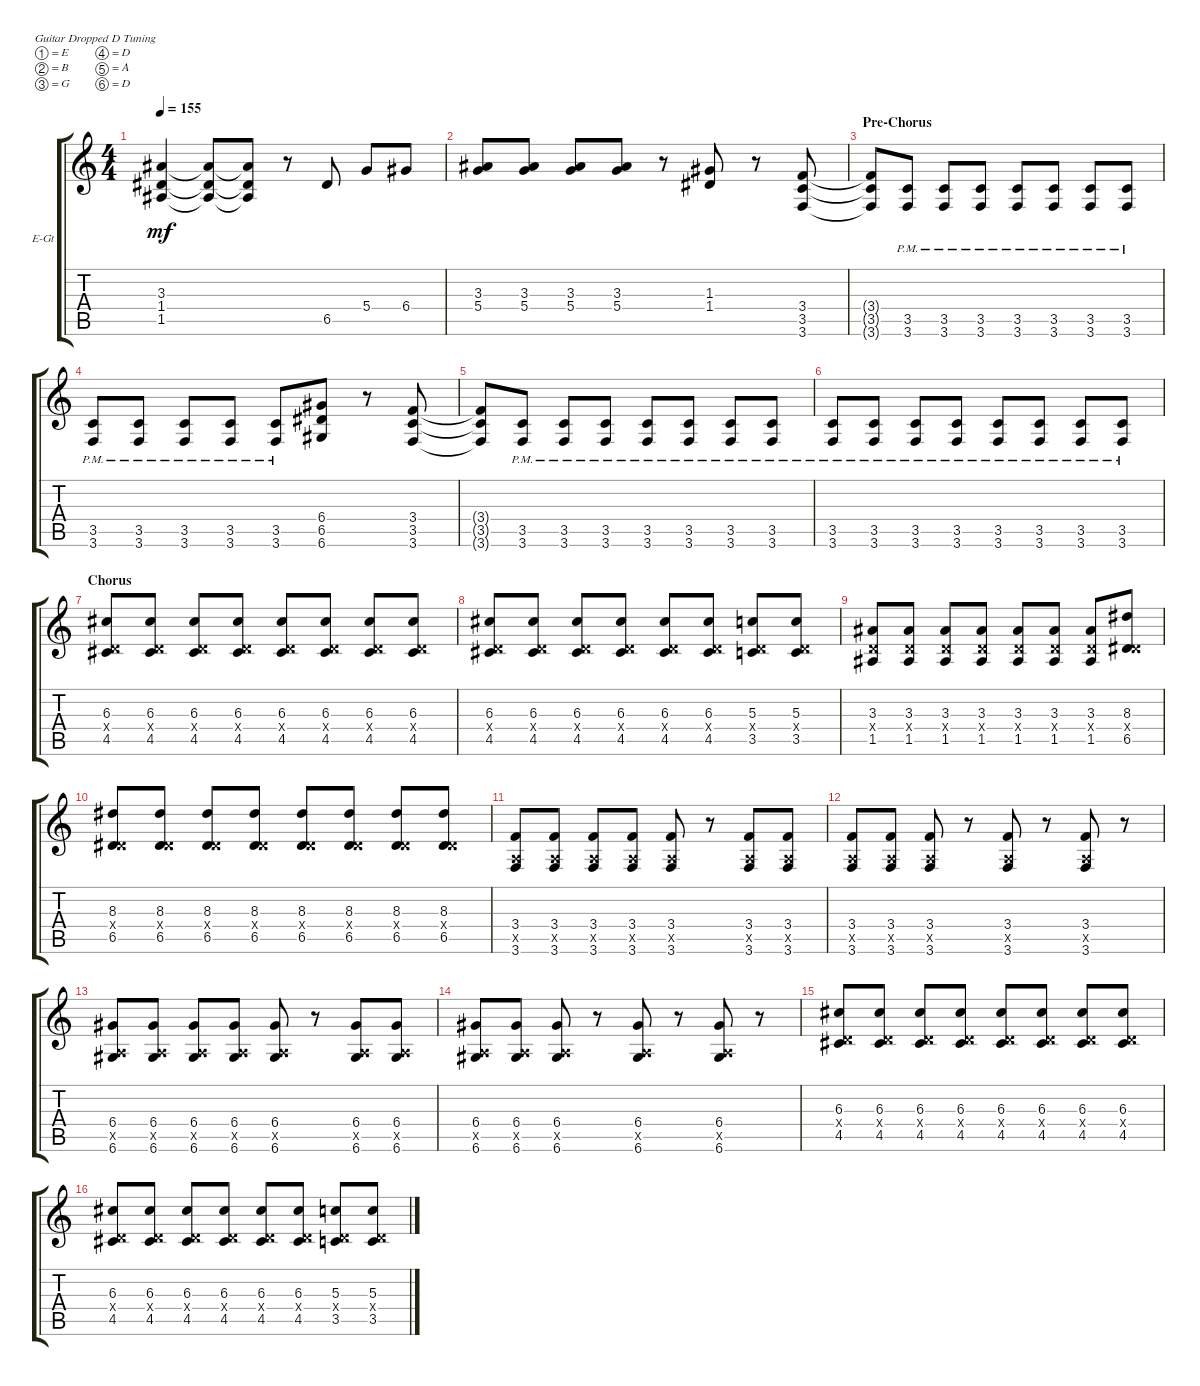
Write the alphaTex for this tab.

\defaultSystemsLayout 4
\bracketExtendMode groupsimilarinstruments
\firstSystemTrackNameOrientation horizontal
\otherSystemsTrackNameOrientation horizontal
\track ("Jack" "E-Gt") {instrument distortionguitar}
\staff {score tabs}
\tuning (E4 B3 G3 D3 A2 D2)
\ts (4 4)
\tempo 155
\clef g2
\ks c
(3.3{t} 1.5{t} 1.4{t}).4{dy mf} (1.5{t} 1.4{t} 3.3{t}).8 (1.5{t} 1.4{t} 3.3{t}).8 r.8 6.5.8 5.4.8 6.4.8 |
(3.3 5.4).8 (3.3 5.4).8 (3.3 5.4).8 (3.3 5.4).8 r.8 (1.4 1.3).8 r.8 (3.4 3.5 3.6).8 |
\section ("" "Pre-Chorus")
(3.6{t} 3.5{t} 3.4{t}).8 (3.6{pm} 3.5{pm}).8 (3.6{pm} 3.5{pm}).8 (3.6{pm} 3.5{pm}).8 (3.5{pm} 3.6{pm}).8 (3.6{pm} 3.5{pm}).8 (3.5{pm} 3.6{pm}).8 (3.6{pm} 3.5{pm}).8 |
(3.6{pm} 3.5{pm}).8 (3.5{pm} 3.6{pm}).8 (3.6{pm} 3.5{pm}).8 (3.5{pm} 3.6{pm}).8 (3.6{pm} 3.5{pm}).8 (6.5 6.6 6.4).8 r.8 (3.5 3.6 3.4).8 |
(3.6{t} 3.5{t} 3.4{t}).8 (3.6{pm} 3.5{pm}).8 (3.5{pm} 3.6{pm}).8 (3.6{pm} 3.5{pm}).8 (3.5{pm} 3.6{pm}).8 (3.6{pm} 3.5{pm}).8 (3.5{pm} 3.6{pm}).8 (3.6{pm} 3.5{pm}).8 |
(3.5{pm} 3.6{pm}).8 (3.6{pm} 3.5{pm}).8 (3.5{pm} 3.6{pm}).8 (3.5{pm} 3.6{pm}).8 (3.6{pm} 3.5{pm}).8 (3.5{pm} 3.6{pm}).8 (3.6{pm} 3.5{pm}).8 (3.5{pm} 3.6{pm}).8 |
\section ("" "Chorus")
(4.5 0.4{x} 6.3).8 (4.5 0.4{x} 6.3).8 (4.5 0.4{x} 6.3).8 (4.5 0.4{x} 6.3).8 (4.5 0.4{x} 6.3).8 (4.5 0.4{x} 6.3).8 (4.5 0.4{x} 6.3).8 (4.5 0.4{x} 6.3).8 |
(4.5 0.4{x} 6.3).8 (4.5 0.4{x} 6.3).8 (4.5 0.4{x} 6.3).8 (4.5 0.4{x} 6.3).8 (4.5 0.4{x} 6.3).8 (4.5 0.4{x} 6.3).8 (3.5 0.4{x} 5.3).8 (3.5 0.4{x} 5.3).8 |
(1.5 0.4{x} 3.3).8 (1.5 0.4{x} 3.3).8 (1.5 0.4{x} 3.3).8 (1.5 0.4{x} 3.3).8 (1.5 0.4{x} 3.3).8 (1.5 0.4{x} 3.3).8 (1.5 0.4{x} 3.3).8 (6.5 1.4{x} 8.3).8 |
(6.5 1.4{x} 8.3).8 (6.5 1.4{x} 8.3).8 (6.5 1.4{x} 8.3).8 (6.5 1.4{x} 8.3).8 (6.5 1.4{x} 8.3).8 (6.5 1.4{x} 8.3).8 (6.5 1.4{x} 8.3).8 (6.5 1.4{x} 8.3).8 |
(3.6 0.5{x} 3.4).8 (3.6 0.5{x} 3.4).8 (3.6 0.5{x} 3.4).8 (3.6 0.5{x} 3.4).8 (3.6 0.5{x} 3.4).8 r.8 (3.6 0.5{x} 3.4).8 (3.6 0.5{x} 3.4).8 |
(3.6 0.5{x} 3.4).8 (3.6 0.5{x} 3.4).8 (3.6 0.5{x} 3.4).8 r.8 (3.6 0.5{x} 3.4).8 r.8 (3.6 0.5{x} 3.4).8 r.8 |
(6.6 0.5{x} 6.4).8 (6.6 0.5{x} 6.4).8 (6.6 0.5{x} 6.4).8 (6.6 0.5{x} 6.4).8 (6.6 0.5{x} 6.4).8 r.8 (6.6 0.5{x} 6.4).8 (6.6 0.5{x} 6.4).8 |
(6.6 0.5{x} 6.4).8 (6.6 0.5{x} 6.4).8 (6.6 0.5{x} 6.4).8 r.8 (6.6 0.5{x} 6.4).8 r.8 (6.6 0.5{x} 6.4).8 r.8 |
(4.5 0.4{x} 6.3).8 (4.5 0.4{x} 6.3).8 (4.5 0.4{x} 6.3).8 (4.5 0.4{x} 6.3).8 (4.5 0.4{x} 6.3).8 (4.5 0.4{x} 6.3).8 (4.5 0.4{x} 6.3).8 (4.5 0.4{x} 6.3).8 |
(4.5 0.4{x} 6.3).8 (4.5 0.4{x} 6.3).8 (4.5 0.4{x} 6.3).8 (4.5 0.4{x} 6.3).8 (4.5 0.4{x} 6.3).8 (4.5 0.4{x} 6.3).8 (3.5 0.4{x} 5.3).8 (3.5 0.4{x} 5.3).8
